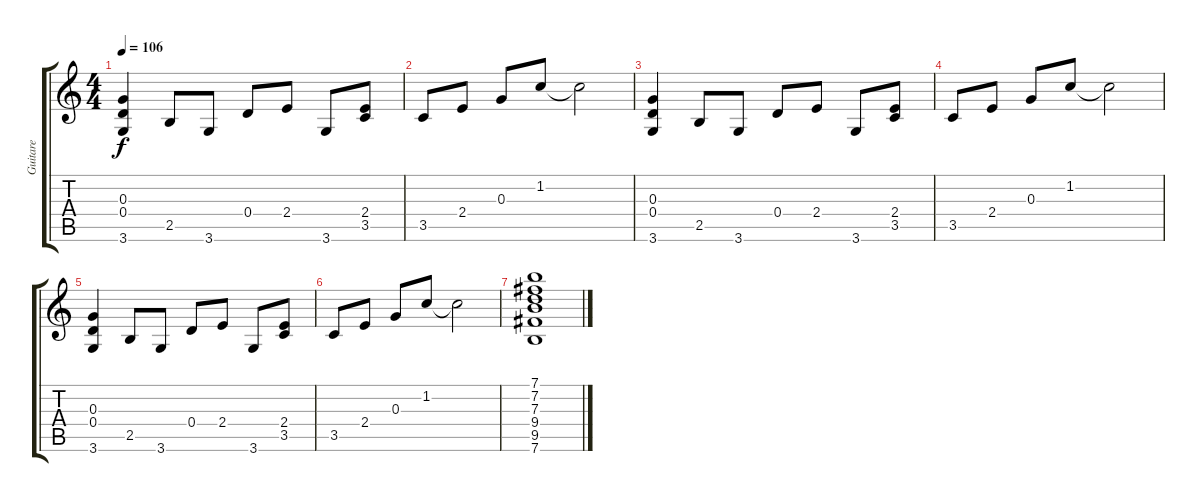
\track ("Guitare" "Guitare") {instrument overdrivenguitar}
\staff {score tabs}
\tuning (E4 B3 G3 D3 A2 E2) {hide}
\ts (4 4)
\tempo 106
\clef g2
\ks c
(0.3 0.4 3.6).4{dy f} 2.5.8 3.6.8 0.4.8 2.4.8 3.6.8 (2.4 3.5).8 |
3.5.8 2.4.8 0.3.8 1.2.8 1.2{t}.2 |
(0.3 0.4 3.6).4 2.5.8 3.6.8 0.4.8 2.4.8 3.6.8 (2.4 3.5).8 |
3.5.8 2.4.8 0.3.8 1.2.8 1.2{t}.2 |
(0.3 0.4 3.6).4 2.5.8 3.6.8 0.4.8 2.4.8 3.6.8 (2.4 3.5).8 |
3.5.8 2.4.8 0.3.8 1.2.8 1.2{t}.2 |
(7.1 7.2 7.3 9.4 9.5 7.6).1
